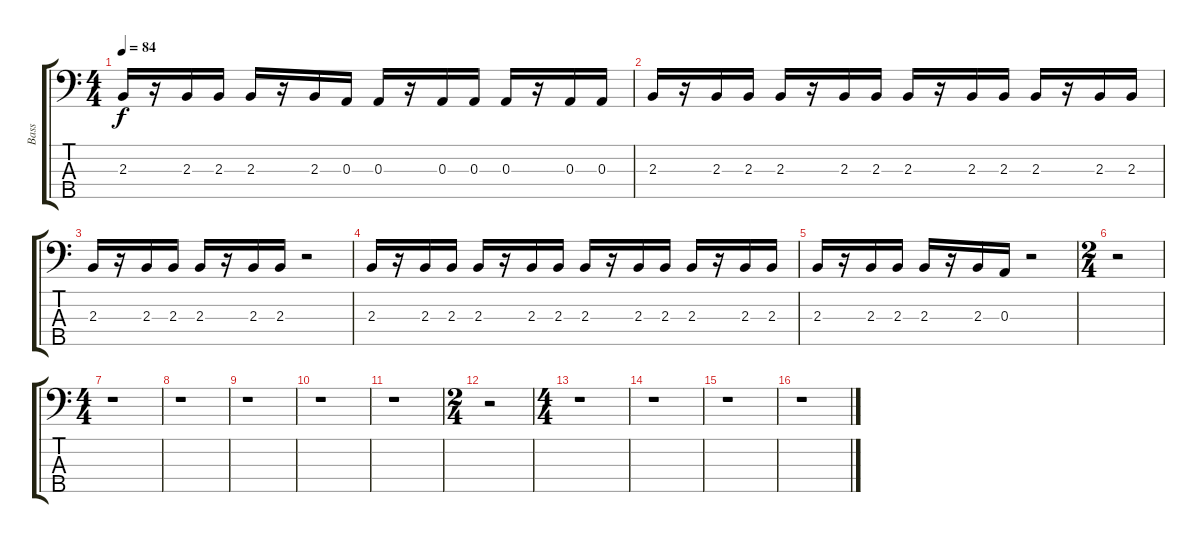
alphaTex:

\track ("Bass" "Bass") {instrument electricbassfinger}
\staff {score tabs}
\tuning (G2 D2 A1 E1 B0) {hide}
\ts (4 4)
\tempo 84
\clef f4
\ks c
2.3.16{dy f} r.16 2.3.16 2.3.16 2.3.16 r.16 2.3.16 0.3.16 0.3.16 r.16 0.3.16 0.3.16 0.3.16 r.16 0.3.16 0.3.16 |
2.3.16 r.16 2.3.16 2.3.16 2.3.16 r.16 2.3.16 2.3.16 2.3.16 r.16 2.3.16 2.3.16 2.3.16 r.16 2.3.16 2.3.16 |
2.3.16 r.16 2.3.16 2.3.16 2.3.16 r.16 2.3.16 2.3.16 r.2 |
2.3.16 r.16 2.3.16 2.3.16 2.3.16 r.16 2.3.16 2.3.16 2.3.16 r.16 2.3.16 2.3.16 2.3.16 r.16 2.3.16 2.3.16 |
2.3.16 r.16 2.3.16 2.3.16 2.3.16 r.16 2.3.16 0.3.16 r.2 |
\ts (2 4)
r.2 |
\ts (4 4)
r.1 |
r.1 |
r.1 |
r.1 |
r.1 |
\ts (2 4)
r.2 |
\ts (4 4)
r.1 |
r.1 |
r.1 |
r.1
